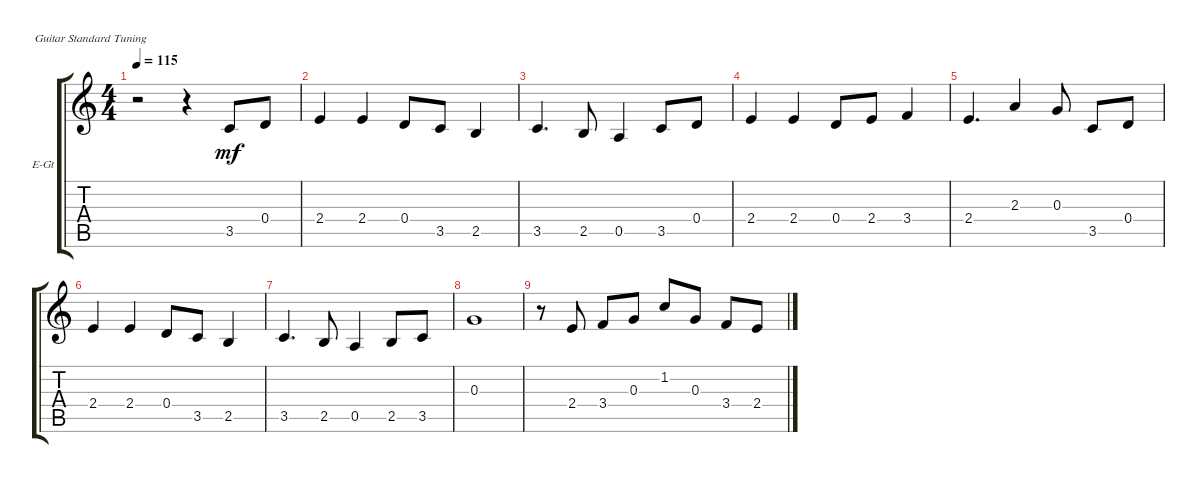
\defaultSystemsLayout 4
\bracketExtendMode groupsimilarinstruments
\firstSystemTrackNameOrientation horizontal
\otherSystemsTrackNameOrientation horizontal
\track ("Electric Guitar" "E-Gt") {instrument electricguitarclean}
\staff {score tabs}
\tuning (E4 B3 G3 D3 A2 E2)
\ts (4 4)
\tempo 115
\clef g2
\ks c
r.2{dy mf} r.4 3.5.8 0.4.8 |
2.4.4 2.4.4 0.4.8 3.5.8 2.5.4 |
3.5.4{d} 2.5.8 0.5.4 3.5.8 0.4.8 |
2.4.4 2.4.4 0.4.8 2.4.8 3.4.4 |
2.4.4{d} 2.3.4 0.3.8 3.5.8 0.4.8 |
2.4.4 2.4.4 0.4.8 3.5.8 2.5.4 |
3.5.4{d} 2.5.8 0.5.4 2.5.8 3.5.8 |
0.3.1 |
r.8 2.4.8 3.4.8 0.3.8 1.2.8 0.3.8 3.4.8 2.4.8
